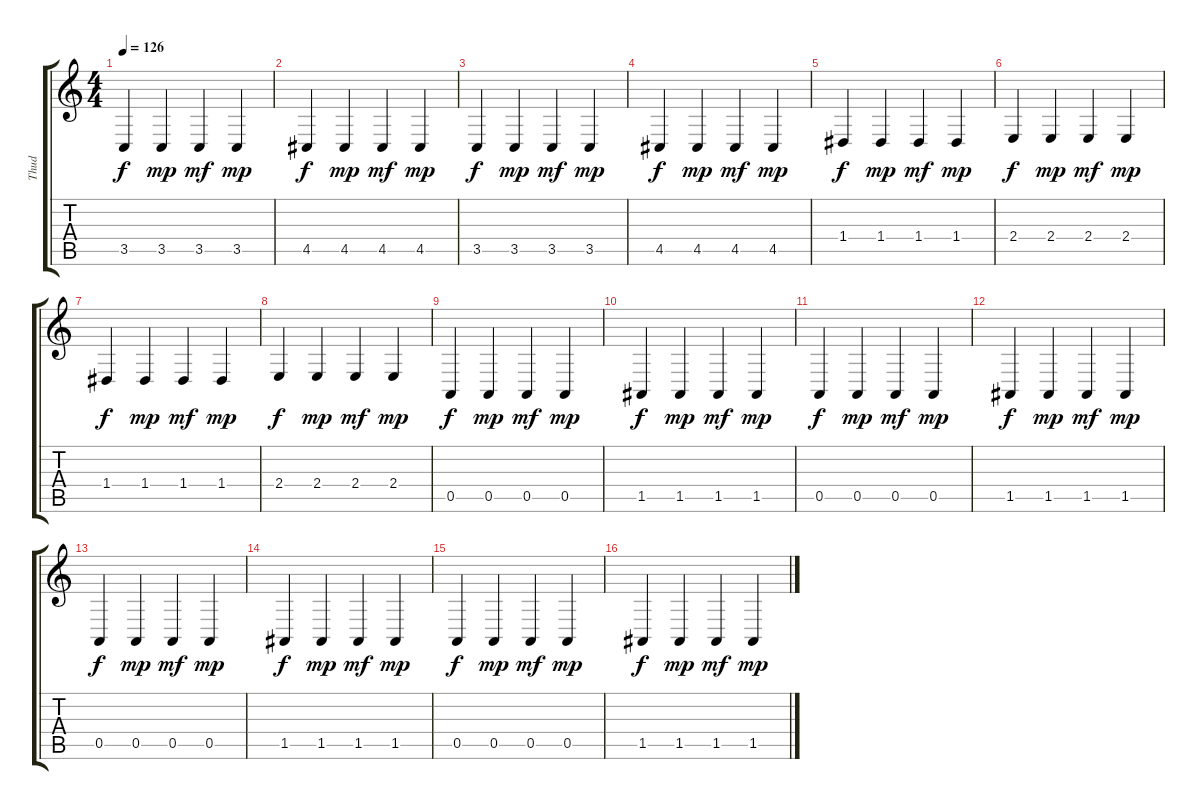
\track ("Thud" "Thud") {instrument taikodrum}
\staff {score tabs}
\tuning (E4 B3 G3 D3 A2 E2) {hide}
\ts (4 4)
\tempo 126
\clef g2
\ks c
3.5.4{dy f instrument taikodrum} 3.5.4{dy mp} 3.5.4{dy mf} 3.5.4{dy mp} |
4.5.4{dy f} 4.5.4{dy mp} 4.5.4{dy mf} 4.5.4{dy mp} |
3.5.4{dy f} 3.5.4{dy mp} 3.5.4{dy mf} 3.5.4{dy mp} |
4.5.4{dy f} 4.5.4{dy mp} 4.5.4{dy mf} 4.5.4{dy mp} |
1.4.4{dy f instrument taikodrum} 1.4.4{dy mp} 1.4.4{dy mf} 1.4.4{dy mp} |
2.4.4{dy f} 2.4.4{dy mp} 2.4.4{dy mf} 2.4.4{dy mp} |
1.4.4{dy f} 1.4.4{dy mp} 1.4.4{dy mf} 1.4.4{dy mp} |
2.4.4{dy f} 2.4.4{dy mp} 2.4.4{dy mf} 2.4.4{dy mp} |
0.5.4{dy f instrument taikodrum} 0.5.4{dy mp} 0.5.4{dy mf} 0.5.4{dy mp} |
1.5.4{dy f} 1.5.4{dy mp} 1.5.4{dy mf} 1.5.4{dy mp} |
0.5.4{dy f} 0.5.4{dy mp} 0.5.4{dy mf} 0.5.4{dy mp} |
1.5.4{dy f} 1.5.4{dy mp} 1.5.4{dy mf} 1.5.4{dy mp} |
0.5.4{dy f instrument taikodrum} 0.5.4{dy mp} 0.5.4{dy mf} 0.5.4{dy mp} |
1.5.4{dy f} 1.5.4{dy mp} 1.5.4{dy mf} 1.5.4{dy mp} |
0.5.4{dy f} 0.5.4{dy mp} 0.5.4{dy mf} 0.5.4{dy mp} |
1.5.4{dy f} 1.5.4{dy mp} 1.5.4{dy mf} 1.5.4{dy mp}
